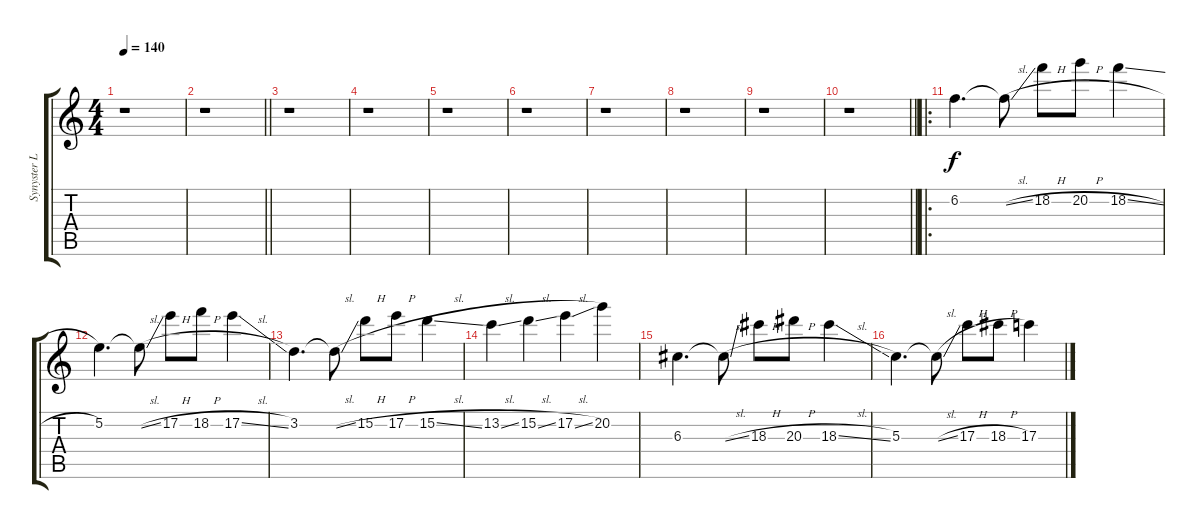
\track ("Synyster Lead 2" "Synyster L") {instrument overdrivenguitar}
\staff {score tabs}
\tuning (E4 B3 G3 D3 A2 D2) {hide}
\ts (4 4)
\tempo 140
\clef g2
\ks c
r.1{dy f} |
\barLineRight lightlight
r.1 |
r.1 |
r.1 |
r.1 |
r.1 |
r.1 |
r.1 |
r.1 |
\barLineRight lightlight
r.1 |
\ro
6.2.4{d} 6.2{sl t}.8 18.2{h}.8 20.2{h}.8 18.2{sl}.4 |
5.2.4{d} 5.2{sl t}.8 17.2{h}.8 18.2{h}.8 17.2{sl}.4 |
3.2.4{d} 3.2{sl t}.8 15.2{h}.8 17.2{h}.8 15.2{sl}.4 |
13.2{sl}.4 15.2{sl}.4 17.2{sl}.4 20.2.4 |
6.3.4{d} 6.3{sl t}.8 18.3{h}.8 20.3{h}.8 18.3{sl}.4 |
5.3.4{d} 5.3{sl t}.8 17.3{h}.8 18.3{h}.8 17.3{sl}.4
